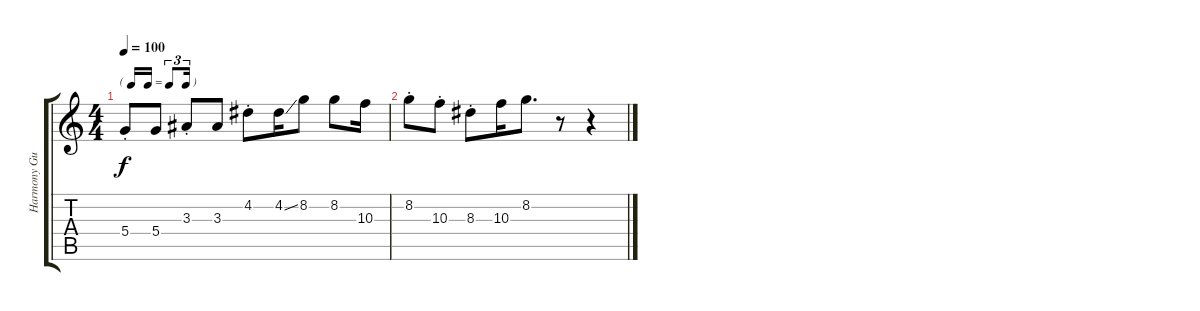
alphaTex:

\track ("Harmony Guitar 2" "Harmony Gu") {instrument distortionguitar}
\staff {score tabs}
\tuning (E4 B3 G3 D3 A2 E2) {hide}
\ts (4 4)
\tf triplet16th
\tempo 100
\clef g2
\ks c
5.4{st}.8{dy f} 5.4.8 3.3{st}.8 3.3.8 4.2{st}.8 4.2{ss}.16 8.2.8 8.2.8 10.3.16 |
8.2{st}.8 10.3{st}.8 8.3{st}.8 10.3.16 8.2.8{d} r.8 r.4
